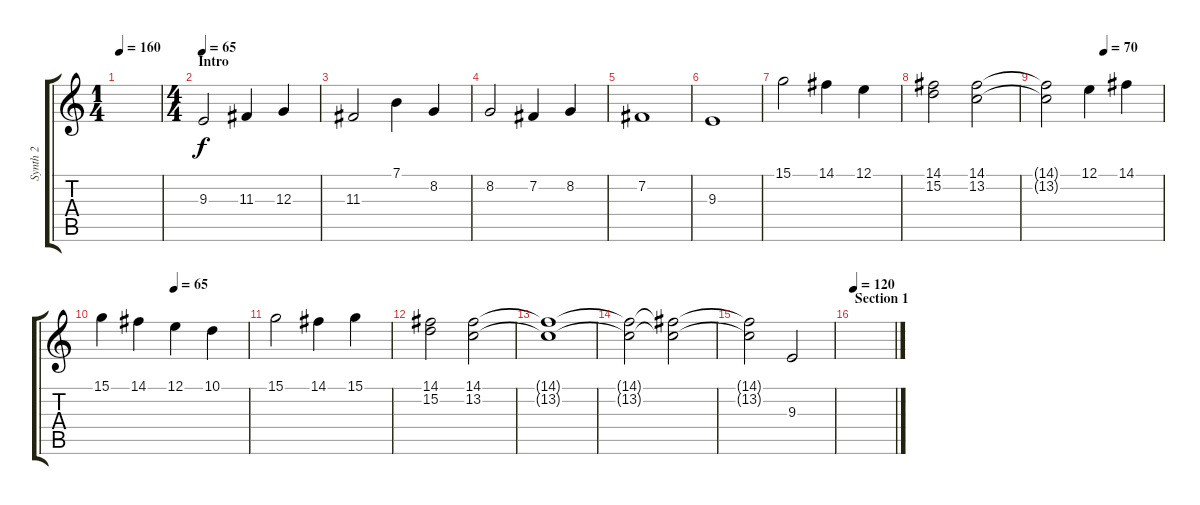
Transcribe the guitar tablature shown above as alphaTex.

\track ("Synth 2" "Synth 2") {instrument stringensemble1}
\staff {score tabs}
\tuning (E4 B3 G3 D3 A2 E2) {hide}
\ts (1 4)
\tempo 160
\tempo 65
\tempo 160
\clef g2
\ks c
|
\ts (4 4)
\section ("" "Intro")
\tempo 65
9.3.2{instrument stringensemble2} 11.3.4{dy f instrument stringensemble1} 12.3.4 |
11.3.2 7.1.4 8.2.4 |
8.2.2 7.2.4 8.2.4 |
7.2.1 |
9.3.1 |
15.1.2 14.1.4 12.1.4 |
(14.1 15.2).2 (14.1 13.2).2 |
\tempo (70 0.5)
(14.1{t} 13.2{t}).2 12.1.4 14.1.4 |
\tempo (65 0.5)
15.1.4 14.1.4 12.1.4 10.1.4 |
15.1.2 14.1.4 15.1.4 |
(14.1 15.2).2 (14.1 13.2).2 |
(14.1{t} 13.2{t}).1{volume 7} |
(14.1{t} 13.2{t}).2 (14.1{t} 13.2{t}).2 |
(14.1{t} 13.2{t}).2 9.3.2 |
\section ("" "Section 1")
\tempo 120
